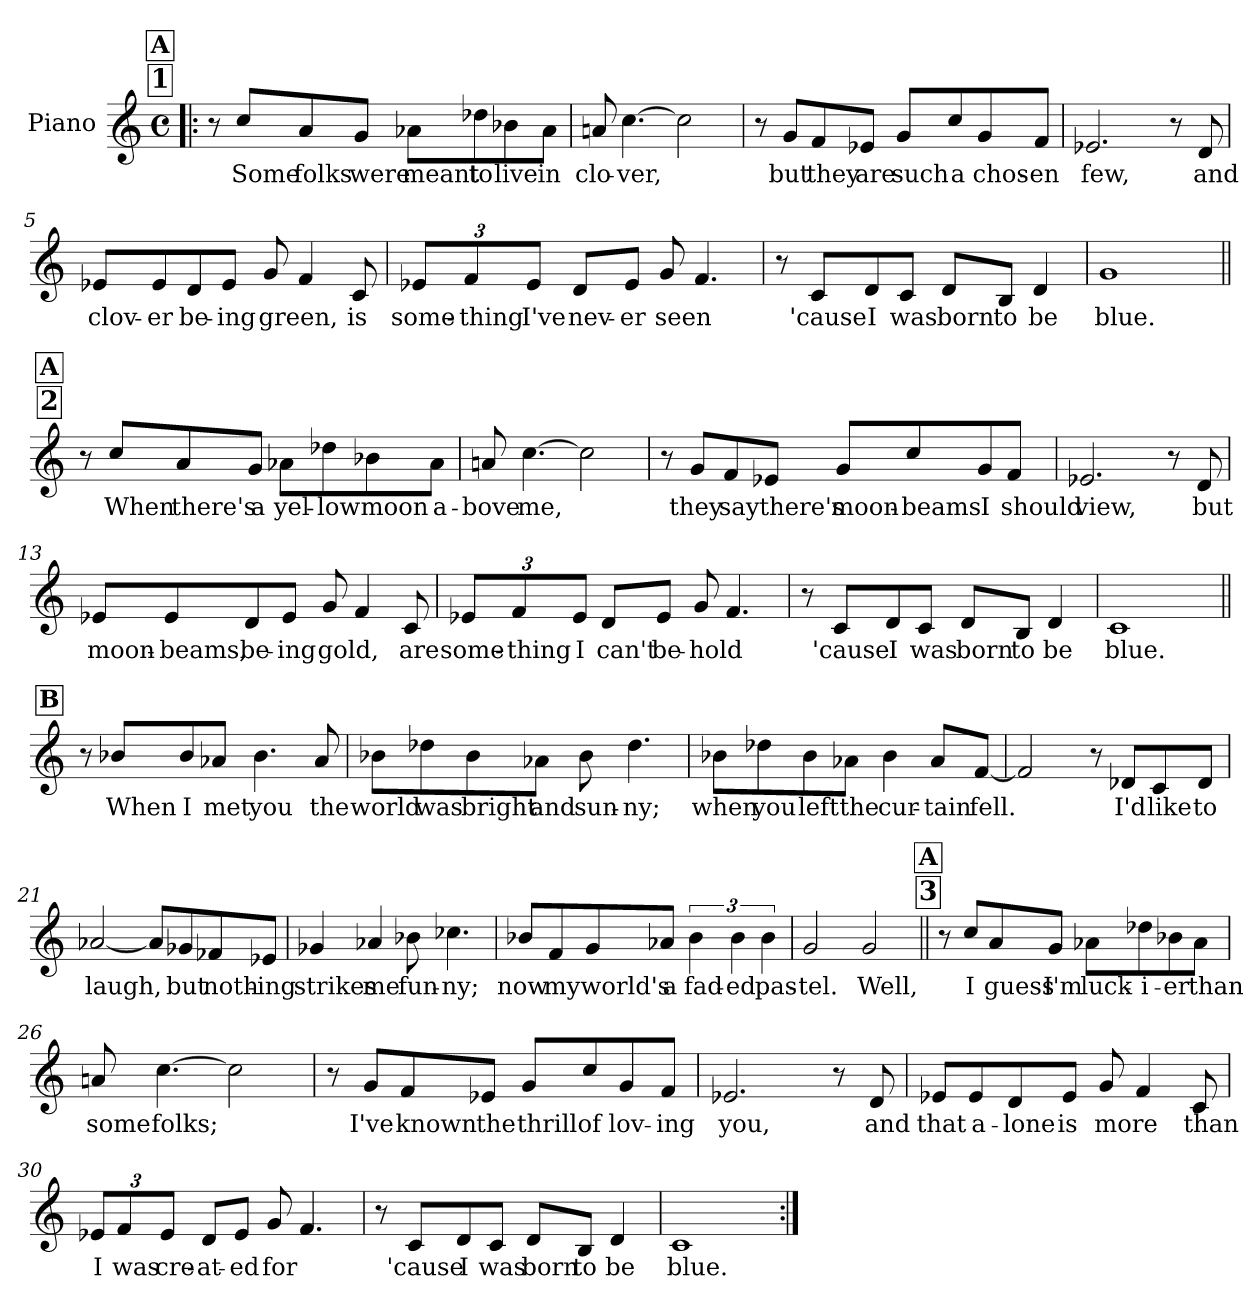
**kern	**text
*part1	*part1
*staff1	*staff1
*I"Piano	*
*I'Pno.	*
*clefG2	*
*k[]	*
*M4/4	*
*met(c)	*
!!LO:REH:place=s1:a:t=1
!!LO:REH:place=s1:a:fs=12:t=A
=1!|:	=1!|:
8r	.
!	!LO:LY:b
8cc/L	Some
!	!LO:LY:b
8a/	folks
!	!LO:LY:b
8g/J	were
!	!LO:LY:b
8a-X\L	meant
!	!LO:LY:b
8dd-X\	to
!	!LO:LY:b
8b-X\	live
!	!LO:LY:b
8a-\J	in
=2	=2
!	!LO:LY:b
8an/	clo-
!	!LO:LY:b
[4.cc\	-ver,
2cc\]	.
=3	=3
8r	.
!	!LO:LY:b
8g/L	but
!	!LO:LY:b
8f/	they
!	!LO:LY:b
8e-X/J	are
!	!LO:LY:b
8g/L	such
!	!LO:LY:b
8cc/	a
!	!LO:LY:b
8g/	chos-
!	!LO:LY:b
8f/J	-en
!!LO:LB:g=z
=4	=4
!	!LO:LY:b
2.e-X/	few,
8r	.
!	!LO:LY:b
8d/	and
=5	=5
!	!LO:LY:b
8e-X/L	clov-
!	!LO:LY:b
8e-/	-er
!	!LO:LY:b
8d/	be-
!	!LO:LY:b
8e-/J	-ing
!	!LO:LY:b
8g/	green,
4f/	.
!	!LO:LY:b
8c/	is
!!LO:LB:g=z
=6	=6
*Xbrackettup	*
!	!LO:LY:b
12e-X/L	some-
!	!LO:LY:b
12f/	-thing
!	!LO:LY:b
12e-/J	I've
!	!LO:LY:b
8d/L	nev-
!	!LO:LY:b
8e-/J	-er
!	!LO:LY:b
8g/	seen
4.f/	.
=7	=7
8r	.
!	!LO:LY:b
8c/L	'cause
!	!LO:LY:b
8d/	I
!	!LO:LY:b
8c/J	was
!	!LO:LY:b
8d/L	born
!	!LO:LY:b
8B/J	to
!	!LO:LY:b
4d/	be
=8	=8
!	!LO:LY:b
1g	blue.
!!LO:LB:g=z
!!LO:REH:place=s1:a:t=2
!!LO:REH:place=s1:a:fs=12:t=A
=9||	=9||
8r	.
!	!LO:LY:b
8cc/L	When
!	!LO:LY:b
8a/	there's
!	!LO:LY:b
8g/J	a
!	!LO:LY:b
8a-X\L	yel-
!	!LO:LY:b
8dd-X\	-low
!	!LO:LY:b
8b-X\	moon
!	!LO:LY:b
8a-\J	a-
=10	=10
!	!LO:LY:b
8an/	-bove
!	!LO:LY:b
[4.cc\	me,
2cc\]	.
!!LO:LB:g=z
=11	=11
8r	.
!	!LO:LY:b
8g/L	they
!	!LO:LY:b
8f/	say
!	!LO:LY:b
8e-X/J	there's
!	!LO:LY:b
8g/L	moon-
!	!LO:LY:b
8cc/	-beams
!	!LO:LY:b
8g/	I
!	!LO:LY:b
8f/J	should
=12	=12
!	!LO:LY:b
2.e-X/	view,
8r	.
!	!LO:LY:b
8d/	but
!!LO:LB:g=z
=13	=13
!	!LO:LY:b
8e-X/L	moon-
!	!LO:LY:b
8e-/	-beams,
!	!LO:LY:b
8d/	be-
!	!LO:LY:b
8e-/J	-ing
!	!LO:LY:b
8g/	gold,
4f/	.
!	!LO:LY:b
8c/	are
=14	=14
!	!LO:LY:b
12e-X/L	some-
!	!LO:LY:b
12f/	-thing
!	!LO:LY:b
12e-/J	I
!	!LO:LY:b
8d/L	can't
!	!LO:LY:b
8e-/J	be-
!	!LO:LY:b
8g/	-hold
4.f/	.
!!LO:LB:g=z
=15	=15
8r	.
!	!LO:LY:b
8c/L	'cause
!	!LO:LY:b
8d/	I
!	!LO:LY:b
8c/J	was
!	!LO:LY:b
8d/L	born
!	!LO:LY:b
8B/J	to
!	!LO:LY:b
4d/	be
=16	=16
!	!LO:LY:b
1c	blue.
!!LO:PB:g=z
!!LO:REH:place=s1:a:fs=12:t=B
=17||	=17||
8r	.
!	!LO:LY:b
8b-X/L	When
!	!LO:LY:b
8b-/	I
!	!LO:LY:b
8a-X/J	met
!	!LO:LY:b
4.b-\	you
!	!LO:LY:b
8a-/	the
=18	=18
!	!LO:LY:b
8b-X\L	world
!	!LO:LY:b
8dd-X\	was
!	!LO:LY:b
8b-\	bright
!	!LO:LY:b
8a-X\J	and
!	!LO:LY:b
8b-\	sun-
!	!LO:LY:b
4.dd-\	-ny;
=19	=19
!	!LO:LY:b
8b-X\L	when
!	!LO:LY:b
8dd-X\	you
!	!LO:LY:b
8b-\	left
!	!LO:LY:b
8a-X\J	the
!	!LO:LY:b
4b-\	cur-
!	!LO:LY:b
8a-/L	-tain
!	!LO:LY:b
[8f/J	fell.
!!LO:LB:g=z
=20	=20
2f/]	.
8r	.
!	!LO:LY:b
8d-X/L	I'd
!	!LO:LY:b
8c/	like
!	!LO:LY:b
8d-/J	to
=21	=21
!	!LO:LY:b
[2a-X/	laugh,
8a-/L]	.
!	!LO:LY:b
8g-X/	but
!	!LO:LY:b
8f-X/	noth-
!	!LO:LY:b
8e-X/J	-ing
=22	=22
!	!LO:LY:b
4g-X/	strikes
!	!LO:LY:b
4a-X/	me
!	!LO:LY:b
8b-X\	fun-
!	!LO:LY:b
4.cc-X\	-ny;
!!LO:LB:g=z
=23	=23
!	!LO:LY:b
8b-X/L	now
!	!LO:LY:b
8f/	my
!	!LO:LY:b
8g/	world's
!	!LO:LY:b
8a-X/J	a
*brackettup	*
!	!LO:LY:b
6b-\	fad-
!	!LO:LY:b
6b-\	-ed
!	!LO:LY:b
6b-\	pas-
=24	=24
!	!LO:LY:b
2g/	-tel.
!	!LO:LY:b
2g/	Well,
!!LO:LB:g=z
!!LO:REH:place=s1:a:t=3
!!LO:REH:place=s1:a:fs=12:t=A
=25||	=25||
8r	.
!	!LO:LY:b
8cc/L	I
!	!LO:LY:b
8a/	guess
!	!LO:LY:b
8g/J	I'm
!	!LO:LY:b
8a-X\L	luck-
!	!LO:LY:b
8dd-X\	-i-
!	!LO:LY:b
8b-X\	-er
!	!LO:LY:b
8a-\J	than
=26	=26
!	!LO:LY:b
8an/	some
!	!LO:LY:b
[4.cc\	folks;
2cc\]	.
!!LO:LB:g=z
=27	=27
8r	.
!	!LO:LY:b
8g/L	I've
!	!LO:LY:b
8f/	known
!	!LO:LY:b
8e-X/J	the
!	!LO:LY:b
8g/L	thrill
!	!LO:LY:b
8cc/	of
!	!LO:LY:b
8g/	lov-
!	!LO:LY:b
8f/J	-ing
=28	=28
!	!LO:LY:b
2.e-X/	you,
8r	.
!	!LO:LY:b
8d/	and
!!LO:LB:g=z
=29	=29
!	!LO:LY:b
8e-X/L	that
!	!LO:LY:b
8e-/	a-
!	!LO:LY:b
8d/	-lone
!	!LO:LY:b
8e-/J	is
!	!LO:LY:b
8g/	more
4f/	.
!	!LO:LY:b
8c/	than
=30	=30
*Xbrackettup	*
!	!LO:LY:b
12e-X/L	I
!	!LO:LY:b
12f/	was
!	!LO:LY:b
12e-/J	cre-
!	!LO:LY:b
8d/L	-at-
!	!LO:LY:b
8e-/J	-ed
!	!LO:LY:b
8g/	for
4.f/	.
!!LO:LB:g=z
=31	=31
8r	.
!	!LO:LY:b
8c/L	'cause
!	!LO:LY:b
8d/	I
!	!LO:LY:b
8c/J	was
!	!LO:LY:b
8d/L	born
!	!LO:LY:b
8B/J	to
!	!LO:LY:b
4d/	be
=32	=32
!	!LO:LY:b
1c	blue.
=:|!	=:|!
*-	*-
